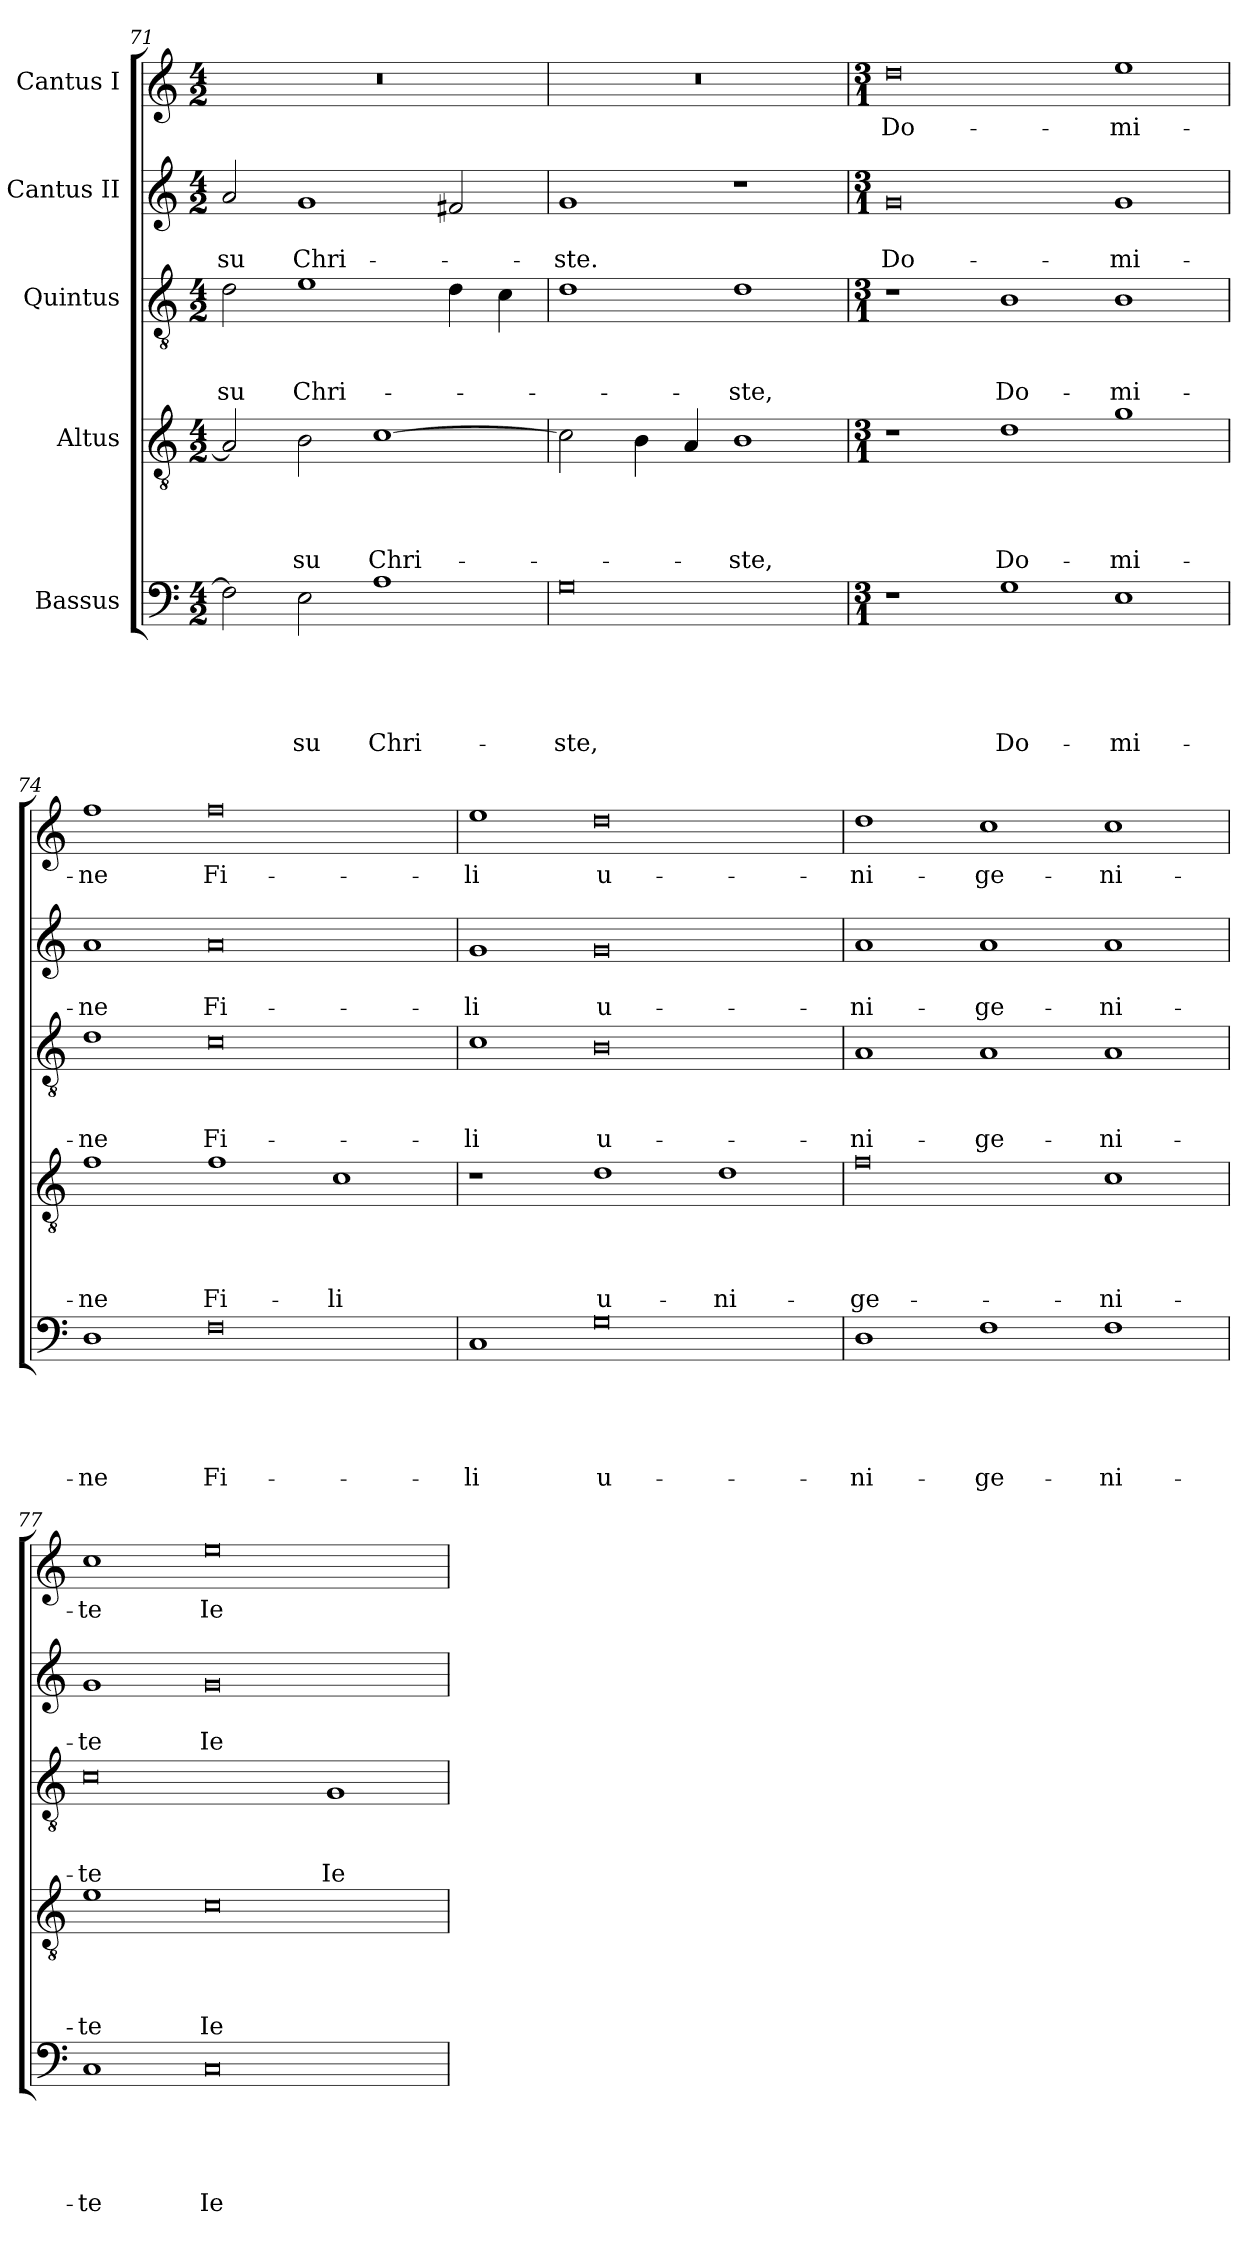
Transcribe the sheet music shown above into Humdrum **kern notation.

**kern	**text	**text	**text	**text	**text	**kern	**text	**text	**text	**text	**kern	**text	**text	**text	**kern	**text	**text	**kern	**text
*part5	*part5	*part5	*part5	*part5	*part5	*part4	*part4	*part4	*part4	*part4	*part3	*part3	*part3	*part3	*part2	*part2	*part2	*part1	*part1
*staff5	*staff5	*staff5	*staff5	*staff5	*staff5	*staff4	*staff4	*staff4	*staff4	*staff4	*staff3	*staff3	*staff3	*staff3	*staff2	*staff2	*staff2	*staff1	*staff1
*I"Bassus	*	*	*	*	*	*I"Altus	*	*	*	*	*I"Quintus	*	*	*	*I"Cantus II	*	*	*I"Cantus I	*
*clefF4	*	*	*	*	*	*clefGv2	*	*	*	*	*clefGv2	*	*	*	*clefG2	*	*	*clefG2	*
*k[]	*	*	*	*	*	*k[]	*	*	*	*	*k[]	*	*	*	*k[]	*	*	*k[]	*
*M4/2	*	*	*	*	*	*M4/2	*	*	*	*	*M4/2	*	*	*	*M4/2	*	*	*M4/2	*
=71	=71	=71	=71	=71	=71	=71	=71	=71	=71	=71	=71	=71	=71	=71	=71	=71	=71	=71	=71
2F\]	.	.	.	.	.	2A/]	.	.	.	.	2d\	.	.	-su	2a/	.	-su	0r	.
2E\	.	.	.	.	-su	2B\	.	.	.	-su	1e\	.	.	Chri-	1g/	.	Chri-	.	.
1A\	.	.	.	.	Chri-	[1c\	.	.	.	Chri-	.	.	.	.	.	.	.	.	.
.	.	.	.	.	.	.	.	.	.	.	4d\	.	.	.	2f#X/	.	.	.	.
.	.	.	.	.	.	.	.	.	.	.	4c\	.	.	.	.	.	.	.	.
=72	=72	=72	=72	=72	=72	=72	=72	=72	=72	=72	=72	=72	=72	=72	=72	=72	=72	=72	=72
0G\	.	.	.	.	-ste,	2c\]	.	.	.	.	1d\	.	.	.	1g/	.	-ste.	0r	.
.	.	.	.	.	.	4B\	.	.	.	.	.	.	.	.	.	.	.	.	.
.	.	.	.	.	.	4A/	.	.	.	.	.	.	.	.	.	.	.	.	.
.	.	.	.	.	.	1B\	.	.	.	-ste,	1d\	.	.	-ste,	1r	.	.	.	.
=73	=73	=73	=73	=73	=73	=73	=73	=73	=73	=73	=73	=73	=73	=73	=73	=73	=73	=73	=73
*M3/1	*	*	*	*	*	*M3/1	*	*	*	*	*M3/1	*	*	*	*M3/1	*	*	*M3/1	*
1r	.	.	.	.	.	1r	.	.	.	.	1r	.	.	.	0g/	.	Do-	0dd\	Do-
1G\	.	.	.	.	Do-	1d\	.	.	.	Do-	1B\	.	.	Do-	.	.	.	.	.
1E\	.	.	.	.	-mi-	1g\	.	.	.	-mi-	1B\	.	.	-mi-	1g/	.	-mi-	1ee\	-mi-
=74	=74	=74	=74	=74	=74	=74	=74	=74	=74	=74	=74	=74	=74	=74	=74	=74	=74	=74	=74
1D\	.	.	.	.	-ne	1f\	.	.	.	-ne	1d\	.	.	-ne	1a/	.	-ne	1ff\	-ne
0F\	.	.	.	.	Fi-	1f\	.	.	.	Fi-	0c\	.	.	Fi-	0a/	.	Fi-	0ff\	Fi-
.	.	.	.	.	.	1c\	.	.	.	-li	.	.	.	.	.	.	.	.	.
=75	=75	=75	=75	=75	=75	=75	=75	=75	=75	=75	=75	=75	=75	=75	=75	=75	=75	=75	=75
1C/	.	.	.	.	-li	1r	.	.	.	.	1c\	.	.	-li	1g/	.	-li	1ee\	-li
0G\	.	.	.	.	u-	1d\	.	.	.	u-	0B\	.	.	u-	0g/	.	u-	0dd\	u-
.	.	.	.	.	.	1d\	.	.	.	-ni-	.	.	.	.	.	.	.	.	.
=76	=76	=76	=76	=76	=76	=76	=76	=76	=76	=76	=76	=76	=76	=76	=76	=76	=76	=76	=76
1D\	.	.	.	.	-ni-	0f\	.	.	.	-ge-	1A/	.	.	-ni-	1a/	.	-ni-	1dd\	-ni-
1F\	.	.	.	.	-ge-	.	.	.	.	.	1A/	.	.	-ge-	1a/	.	-ge-	1cc\	-ge-
1F\	.	.	.	.	-ni-	1c\	.	.	.	-ni-	1A/	.	.	-ni-	1a/	.	-ni-	1cc\	-ni-
=77	=77	=77	=77	=77	=77	=77	=77	=77	=77	=77	=77	=77	=77	=77	=77	=77	=77	=77	=77
1C/	.	.	.	.	-te	1e\	.	.	.	-te	0c\	.	.	-te	1g/	.	-te	1cc\	-te
0C/	.	.	.	.	Ie-	0c\	.	.	.	Ie-	.	.	.	.	0g/	.	Ie-	0ee\	Ie-
.	.	.	.	.	.	.	.	.	.	.	1G/	.	.	Ie-	.	.	.	.	.
=	=	=	=	=	=	=	=	=	=	=	=	=	=	=	=	=	=	=	=
*-	*-	*-	*-	*-	*-	*-	*-	*-	*-	*-	*-	*-	*-	*-	*-	*-	*-	*-	*-
